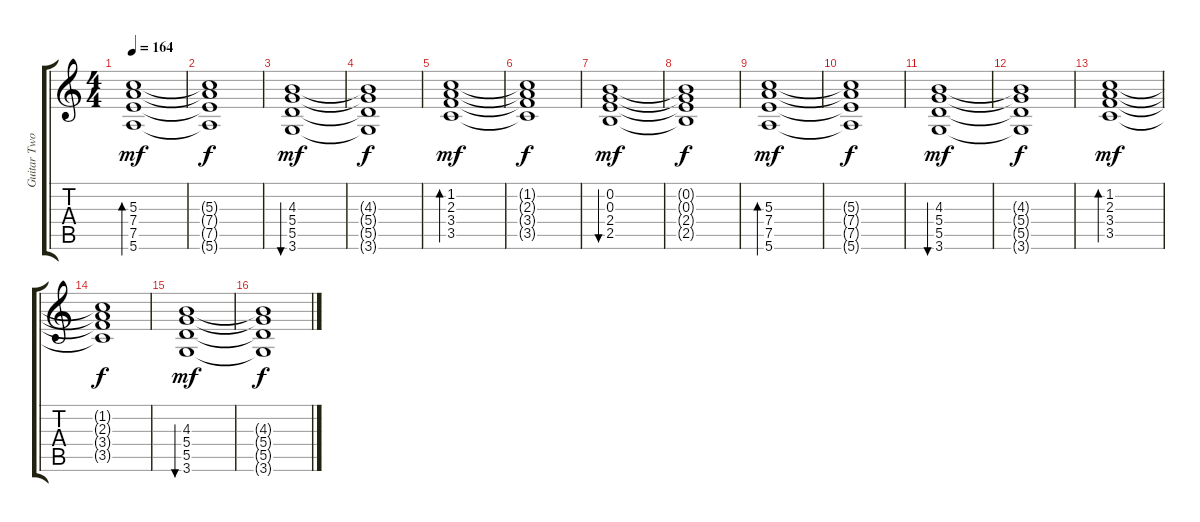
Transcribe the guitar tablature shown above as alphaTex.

\track ("Guitar Two" "Guitar Two") {instrument overdrivenguitar}
\staff {score tabs}
\tuning (E4 B3 G3 D3 A2 E2) {hide}
\ts (4 4)
\tempo 164
\clef g2
\ks c
(5.3 7.4 7.5 5.6).1{bd 480 dy mf instrument overdrivenguitar} |
(5.3{t} 7.4{t} 7.5{t} 5.6{t}).1{dy f} |
(4.3 5.4 5.5 3.6).1{bu 480 dy mf} |
(4.3{t} 5.4{t} 5.5{t} 3.6{t}).1{dy f} |
(1.2 2.3 3.4 3.5).1{bd 480 dy mf} |
(1.2{t} 2.3{t} 3.4{t} 3.5{t}).1{dy f} |
(0.2 0.3 2.4 2.5).1{bu 480 dy mf} |
(0.2{t} 0.3{t} 2.4{t} 2.5{t}).1{dy f} |
(5.3 7.4 7.5 5.6).1{bd 480 dy mf} |
(5.3{t} 7.4{t} 7.5{t} 5.6{t}).1{dy f} |
(4.3 5.4 5.5 3.6).1{bu 480 dy mf} |
(4.3{t} 5.4{t} 5.5{t} 3.6{t}).1{dy f} |
(1.2 2.3 3.4 3.5).1{bd 480 dy mf} |
(1.2{t} 2.3{t} 3.4{t} 3.5{t}).1{dy f} |
(4.3 5.4 5.5 3.6).1{bu 480 dy mf} |
(4.3{t} 5.4{t} 5.5{t} 3.6{t}).1{dy f}
